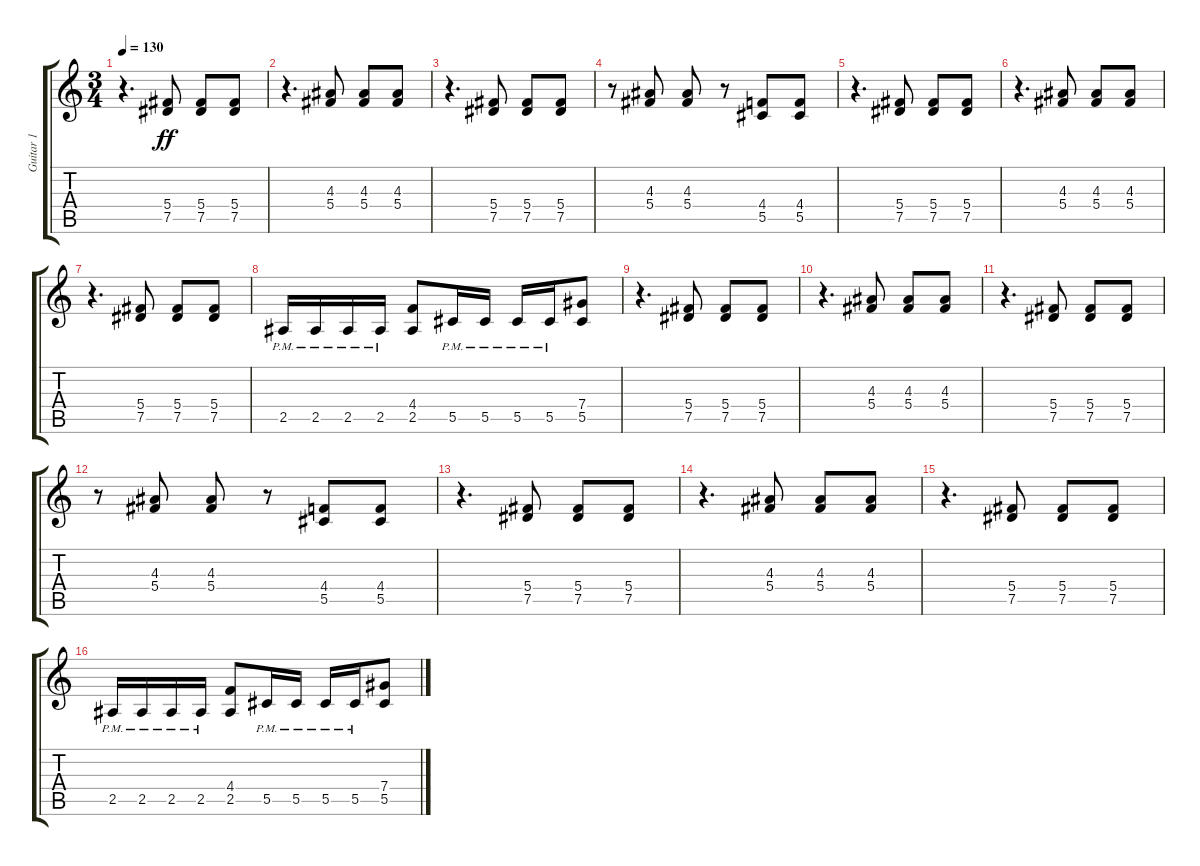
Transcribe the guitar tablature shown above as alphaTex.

\track ("Guitar 1" "Guitar 1") {instrument distortionguitar}
\staff {score tabs}
\tuning (Eb4 Bb3 Gb3 Db3 Ab2 Eb2) {hide}
\ts (3 4)
\tempo 130
\clef g2
\ks c
r.4{d dy ff} (5.4 7.5).8 (5.4 7.5).8 (5.4 7.5).8 |
r.4{d} (4.3 5.4).8 (4.3 5.4).8 (4.3 5.4).8 |
r.4{d} (5.4 7.5).8 (5.4 7.5).8 (5.4 7.5).8 |
r.8 (4.3 5.4).8 (4.3 5.4).8 r.8 (4.4 5.5).8 (4.4 5.5).8 |
r.4{d} (5.4 7.5).8 (5.4 7.5).8 (5.4 7.5).8 |
r.4{d} (4.3 5.4).8 (4.3 5.4).8 (4.3 5.4).8 |
r.4{d} (5.4 7.5).8 (5.4 7.5).8 (5.4 7.5).8 |
2.5{pm}.16 2.5{pm}.16 2.5{pm}.16 2.5{pm}.16 (4.4 2.5).8 5.5{pm}.16 5.5{pm}.16 5.5{pm}.16 5.5{pm}.16 (7.4 5.5).8 |
r.4{d} (5.4 7.5).8 (5.4 7.5).8 (5.4 7.5).8 |
r.4{d} (4.3 5.4).8 (4.3 5.4).8 (4.3 5.4).8 |
r.4{d} (5.4 7.5).8 (5.4 7.5).8 (5.4 7.5).8 |
r.8 (4.3 5.4).8 (4.3 5.4).8 r.8 (4.4 5.5).8 (4.4 5.5).8 |
r.4{d} (5.4 7.5).8 (5.4 7.5).8 (5.4 7.5).8 |
r.4{d} (4.3 5.4).8 (4.3 5.4).8 (4.3 5.4).8 |
r.4{d} (5.4 7.5).8 (5.4 7.5).8 (5.4 7.5).8 |
2.5{pm}.16 2.5{pm}.16 2.5{pm}.16 2.5{pm}.16 (4.4 2.5).8 5.5{pm}.16 5.5{pm}.16 5.5{pm}.16 5.5{pm}.16 (7.4 5.5).8
